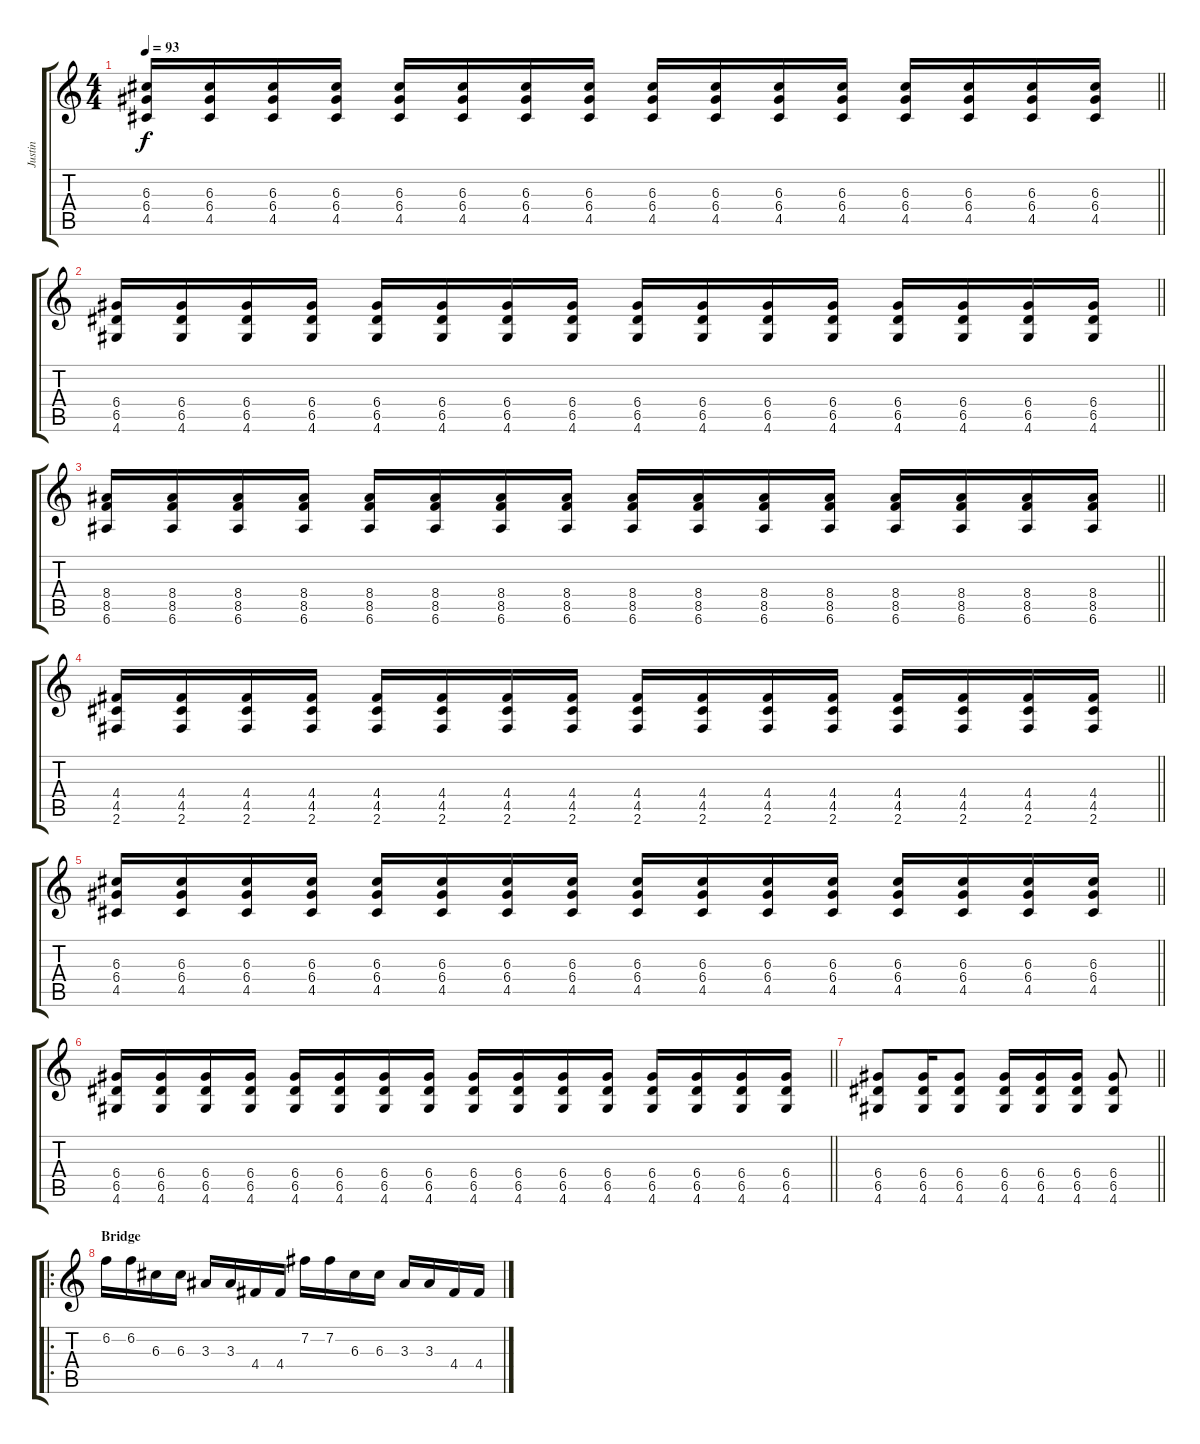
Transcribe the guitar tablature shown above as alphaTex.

\track ("Justin" "Justin") {instrument overdrivenguitar}
\staff {score tabs}
\tuning (E4 B3 G3 D3 A2 E2) {hide}
\ts (4 4)
\tempo 93
\clef g2
\barLineRight lightlight
\ks c
(6.3 6.4 4.5).16{dy f} (6.3 6.4 4.5).16 (6.3 6.4 4.5).16 (6.3 6.4 4.5).16 (6.3 6.4 4.5).16 (6.3 6.4 4.5).16 (6.3 6.4 4.5).16 (6.3 6.4 4.5).16 (6.3 6.4 4.5).16 (6.3 6.4 4.5).16 (6.3 6.4 4.5).16 (6.3 6.4 4.5).16 (6.3 6.4 4.5).16 (6.3 6.4 4.5).16 (6.3 6.4 4.5).16 (6.3 6.4 4.5).16 |
\barLineRight lightlight
(6.4 6.5 4.6).16 (6.4 6.5 4.6).16 (6.4 6.5 4.6).16 (6.4 6.5 4.6).16 (6.4 6.5 4.6).16 (6.4 6.5 4.6).16 (6.4 6.5 4.6).16 (6.4 6.5 4.6).16 (6.4 6.5 4.6).16 (6.4 6.5 4.6).16 (6.4 6.5 4.6).16 (6.4 6.5 4.6).16 (6.4 6.5 4.6).16 (6.4 6.5 4.6).16 (6.4 6.5 4.6).16 (6.4 6.5 4.6).16 |
\barLineRight lightlight
(8.4 8.5 6.6).16 (8.4 8.5 6.6).16 (8.4 8.5 6.6).16 (8.4 8.5 6.6).16 (8.4 8.5 6.6).16 (8.4 8.5 6.6).16 (8.4 8.5 6.6).16 (8.4 8.5 6.6).16 (8.4 8.5 6.6).16 (8.4 8.5 6.6).16 (8.4 8.5 6.6).16 (8.4 8.5 6.6).16 (8.4 8.5 6.6).16 (8.4 8.5 6.6).16 (8.4 8.5 6.6).16 (8.4 8.5 6.6).16 |
\barLineRight lightlight
(4.4 4.5 2.6).16 (4.4 4.5 2.6).16 (4.4 4.5 2.6).16 (4.4 4.5 2.6).16 (4.4 4.5 2.6).16 (4.4 4.5 2.6).16 (4.4 4.5 2.6).16 (4.4 4.5 2.6).16 (4.4 4.5 2.6).16 (4.4 4.5 2.6).16 (4.4 4.5 2.6).16 (4.4 4.5 2.6).16 (4.4 4.5 2.6).16 (4.4 4.5 2.6).16 (4.4 4.5 2.6).16 (4.4 4.5 2.6).16 |
\barLineRight lightlight
(6.3 6.4 4.5).16 (6.3 6.4 4.5).16 (6.3 6.4 4.5).16 (6.3 6.4 4.5).16 (6.3 6.4 4.5).16 (6.3 6.4 4.5).16 (6.3 6.4 4.5).16 (6.3 6.4 4.5).16 (6.3 6.4 4.5).16 (6.3 6.4 4.5).16 (6.3 6.4 4.5).16 (6.3 6.4 4.5).16 (6.3 6.4 4.5).16 (6.3 6.4 4.5).16 (6.3 6.4 4.5).16 (6.3 6.4 4.5).16 |
\barLineRight lightlight
(6.4 6.5 4.6).16 (6.4 6.5 4.6).16 (6.4 6.5 4.6).16 (6.4 6.5 4.6).16 (6.4 6.5 4.6).16 (6.4 6.5 4.6).16 (6.4 6.5 4.6).16 (6.4 6.5 4.6).16 (6.4 6.5 4.6).16 (6.4 6.5 4.6).16 (6.4 6.5 4.6).16 (6.4 6.5 4.6).16 (6.4 6.5 4.6).16 (6.4 6.5 4.6).16 (6.4 6.5 4.6).16 (6.4 6.5 4.6).16 |
\barLineRight lightlight
(6.4 6.5 4.6).8 (6.4 6.5 4.6).16 (6.4 6.5 4.6).8 (6.4 6.5 4.6).16 (6.4 6.5 4.6).16 (6.4 6.5 4.6).16 (6.4 6.5 4.6).8 |
\ro
\section ("" "Bridge")
6.2.16 6.2.16 6.3.16 6.3.16 3.3.16 3.3.16 4.4.16 4.4.16 7.2.16 7.2.16 6.3.16 6.3.16 3.3.16 3.3.16 4.4.16 4.4.16
